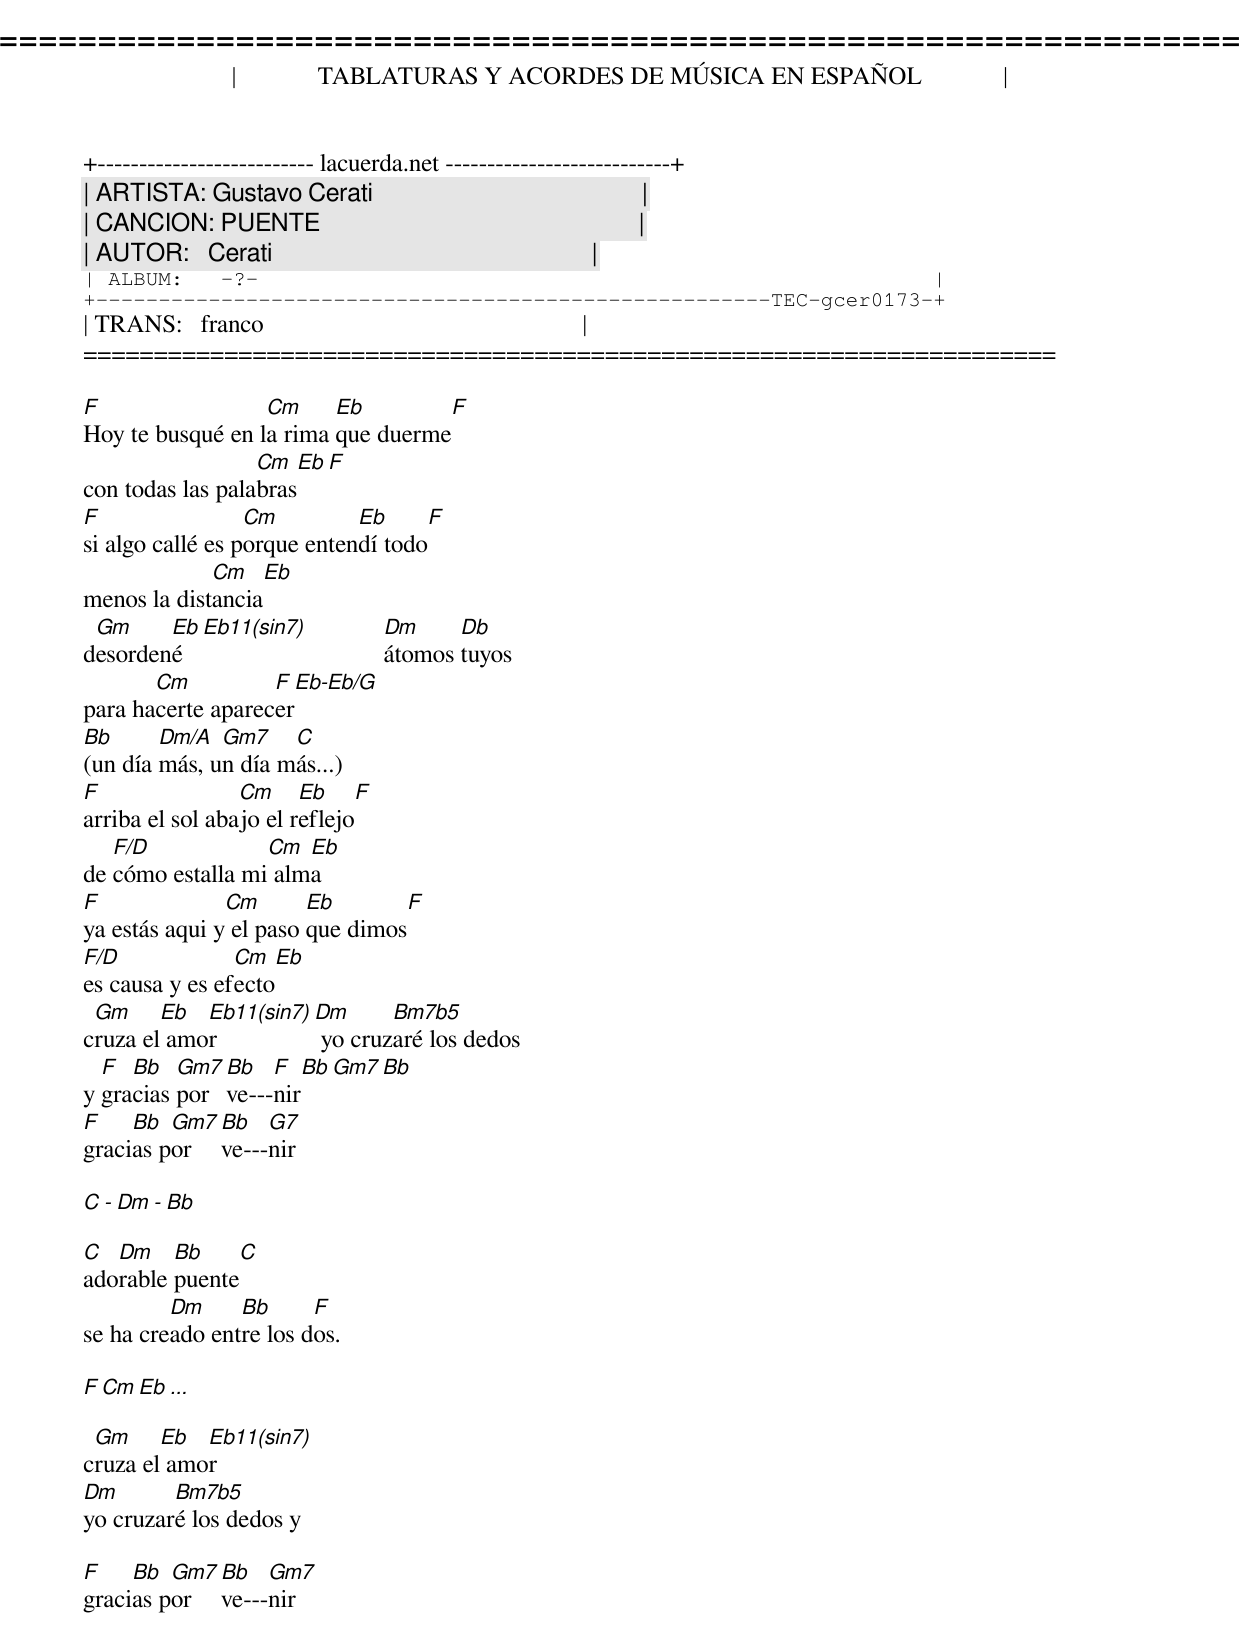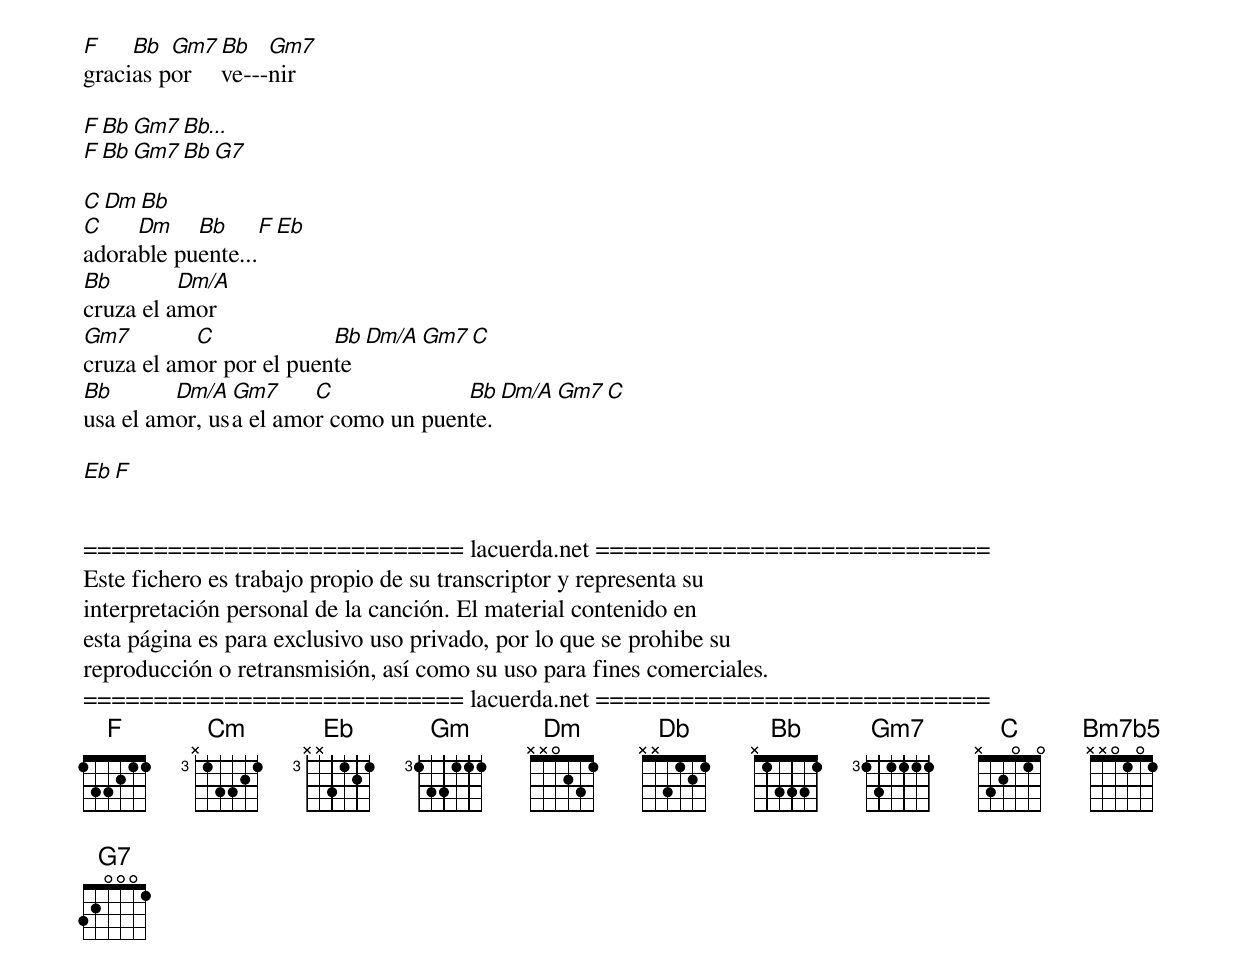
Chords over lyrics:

=====================================================================
|             TABLATURAS Y ACORDES DE MÚSICA EN ESPAÑOL             |
+-------------------------- lacuerda.net ---------------------------+
| ARTISTA: Gustavo Cerati                                           |
| CANCION: PUENTE                                                   |
| AUTOR:   Cerati                                                   |
| ALBUM:   -?-                                                      |
+------------------------------------------------------TEC-gcer0173-+
| TRANS:   franco                                                   |
=====================================================================

F                 Cm     Eb         F
Hoy te busqué en la rima que duerme
                  Cm     Eb  F
con todas las palabras
F                 Cm         Eb      F
si algo callé es porque entendí todo
             Cm    Eb
menos la distancia
 Gm     Eb  Eb11(sin7)  Dm     Db
desordené               átomos tuyos
       Cm          F    Eb-Eb/G
para hacerte aparecer
Bb      Dm/A  Gm7    C
(un día más, un día más...)
F                Cm     Eb      F
arriba el sol abajo el reflejo
   F/D            Cm  Eb
de cómo estalla mi alma
F              Cm       Eb        F
ya estás aqui y el paso que dimos
F/D             Cm   Eb
es causa y es efecto
 Gm     Eb  Eb11(sin7)  Dm      Bm7b5
cruza el amor            yo cruzaré los dedos
  F  Bb   Gm7 Bb   F   Bb Gm7 Bb
y gracias por ve---nir
F    Bb  Gm7 Bb   G7
gracias por  ve---nir

C - Dm - Bb

C  Dm    Bb     C
adorable puente
         Dm     Bb      F
se ha creado entre los dos.

F Cm Eb ...

 Gm     Eb  Eb11(sin7)
cruza el amor
Dm       Bm7b5
yo cruzaré los dedos y

F    Bb  Gm7 Bb   Gm7
gracias por  ve---nir

F    Bb  Gm7 Bb   Gm7
gracias por  ve---nir

F Bb  Gm7 Bb...
F Bb  Gm7 Bb G7

C Dm Bb
C    Dm    Bb      F Eb
adorable puente...
Bb        Dm/A
cruza el amor
Gm7        C             Bb  Dm/A Gm7 C
cruza el amor por el puente
Bb       Dm/A  Gm7     C             Bb  Dm/A Gm7 C
usa el amor, usa el amor como un puente.

Eb F


=========================== lacuerda.net ============================
Este fichero es trabajo propio de su transcriptor y representa su
interpretación personal de la canción. El material contenido en
esta página es para exclusivo uso privado, por lo que se prohibe su
reproducción o retransmisión, así como su uso para fines comerciales.
=========================== lacuerda.net ============================
